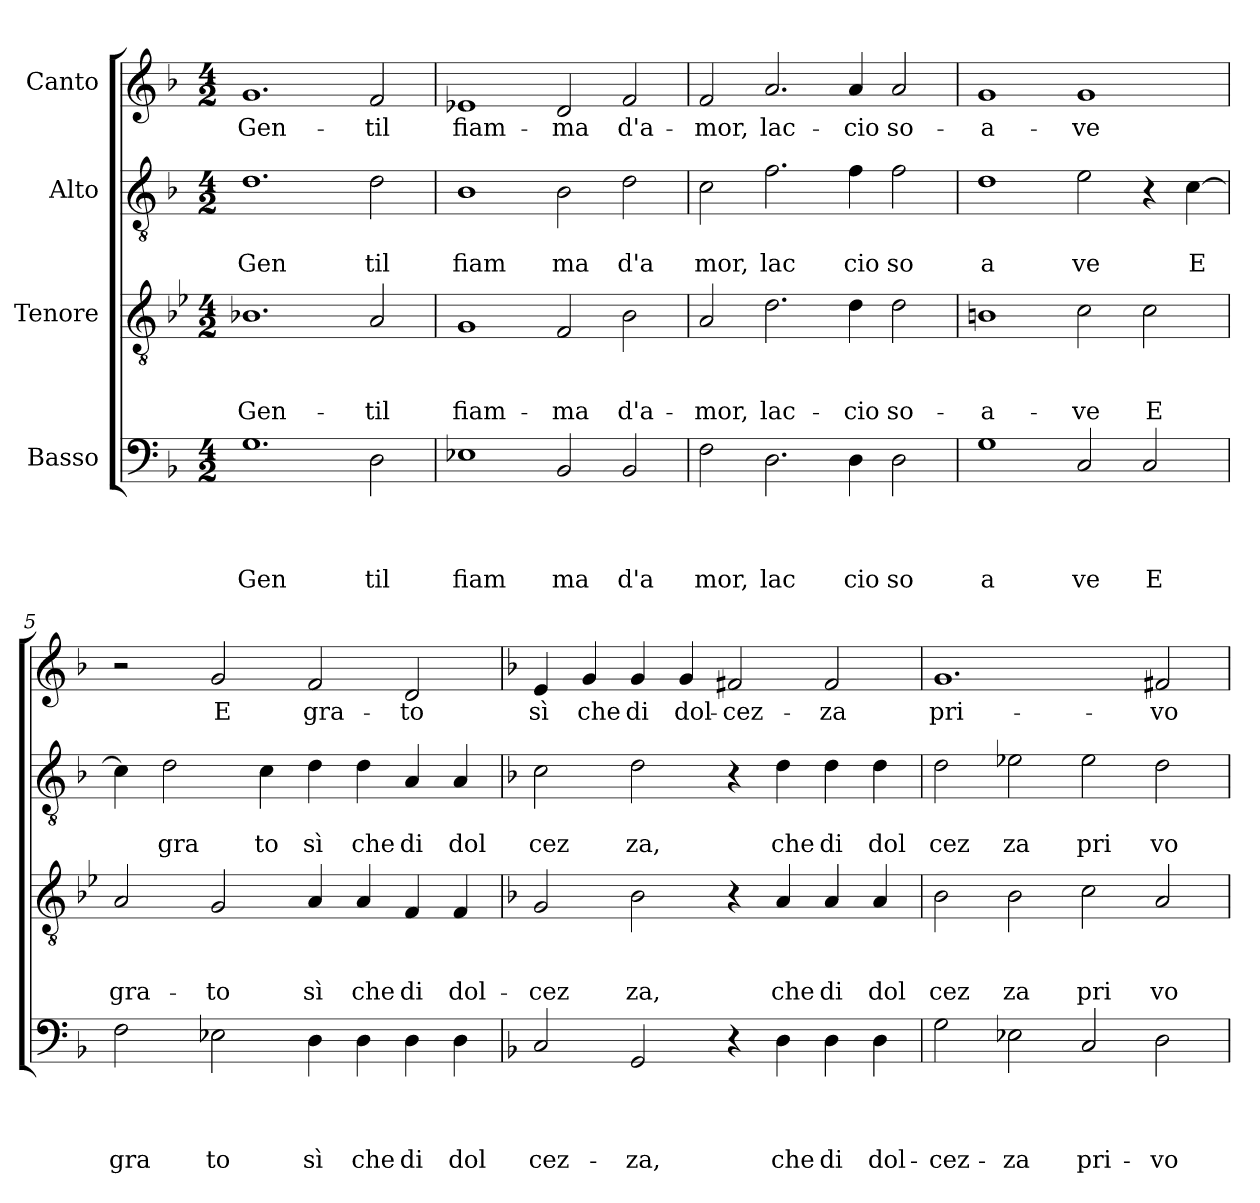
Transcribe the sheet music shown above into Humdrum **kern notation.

**kern	**text	**text	**text	**text	**kern	**text	**text	**text	**kern	**text	**text	**kern	**text
*part4	*part4	*part4	*part4	*part4	*part3	*part3	*part3	*part3	*part2	*part2	*part2	*part1	*part1
*staff4	*staff4	*staff4	*staff4	*staff4	*staff3	*staff3	*staff3	*staff3	*staff2	*staff2	*staff2	*staff1	*staff1
*I"Basso	*	*	*	*	*I"Tenore	*	*	*	*I"Alto	*	*	*I"Canto	*
*clefF4	*	*	*	*	*clefGv2	*	*	*	*clefGv2	*	*	*clefG2	*
*ITrd-3c-5	*	*	*	*	*	*	*	*	*ITrd-3c-5	*	*	*ITrd-3c-5	*
*k[b-e-]	*	*	*	*	*k[b-e-]	*	*	*	*k[b-e-]	*	*	*k[b-e-]	*
*B-:	*	*	*	*	*B-:	*	*	*	*B-:	*	*	*B-:	*
*M4/2	*	*	*	*	*M4/2	*	*	*	*M4/2	*	*	*M4/2	*
=1	=1	=1	=1	=1	=1	=1	=1	=1	=1	=1	=1	=1	=1
!	!	!	!	!LO:LY:b	!	!	!	!LO:LY:b	!	!	!LO:LY:b	!	!LO:LY:b
1.c	.	.	.	Gen	1.B-X	.	.	Gen-	1.g	.	Gen	1.cc	Gen-
!	!	!	!	!LO:LY:b	!	!	!	!LO:LY:b	!	!	!LO:LY:b	!	!LO:LY:b
2G\	.	.	.	til	2A/	.	.	-til	2g\	.	til	2b-/	-til
=2	=2	=2	=2	=2	=2	=2	=2	=2	=2	=2	=2	=2	=2
!	!	!	!	!LO:LY:b	!	!	!	!LO:LY:b	!	!	!LO:LY:b	!	!LO:LY:b
1A-X	.	.	.	fiam	1G	.	.	fiam-	1e-	.	fiam	1a-X	fiam-
!	!	!	!	!LO:LY:b	!	!	!	!LO:LY:b	!	!	!LO:LY:b	!	!LO:LY:b
2E-/	.	.	.	ma	2F/	.	.	-ma	2e-\	.	ma	2g/	-ma
!	!	!	!	!LO:LY:b	!	!	!	!LO:LY:b	!	!	!LO:LY:b	!	!LO:LY:b
2E-/	.	.	.	d'a	2B-\	.	.	d'a-	2g\	.	d'a	2b-/	d'a-
=3	=3	=3	=3	=3	=3	=3	=3	=3	=3	=3	=3	=3	=3
!	!	!	!	!LO:LY:b	!	!	!	!LO:LY:b	!	!	!LO:LY:b	!	!LO:LY:b
2B-\	.	.	.	mor,	2A/	.	.	-mor,	2f\	.	mor,	2b-/	-mor,
!	!	!	!	!LO:LY:b	!	!	!	!LO:LY:b	!	!	!LO:LY:b	!	!LO:LY:b
2.G\	.	.	.	lac	2.d\	.	.	lac-	2.b-\	.	lac	2.dd/	lac-
!	!	!	!	!LO:LY:b	!	!	!	!LO:LY:b	!	!	!LO:LY:b	!	!LO:LY:b
4G\	.	.	.	cio	4d\	.	.	-cio	4b-\	.	cio	4dd/	-cio
!	!	!	!	!LO:LY:b	!	!	!	!LO:LY:b	!	!	!LO:LY:b	!	!LO:LY:b
2G\	.	.	.	so	2d\	.	.	so-	2b-\	.	so	2dd/	so-
=4	=4	=4	=4	=4	=4	=4	=4	=4	=4	=4	=4	=4	=4
!	!	!	!	!LO:LY:b	!	!	!	!LO:LY:b	!	!	!LO:LY:b	!	!LO:LY:b
1c	.	.	.	a	1Bn	.	.	-a-	1g	.	a	1cc	-a-
!	!	!	!	!LO:LY:b	!	!	!	!LO:LY:b	!	!	!LO:LY:b	!	!LO:LY:b
2F/	.	.	.	ve	2c\	.	.	-ve	2a\	.	ve	1cc	-ve
!	!	!	!	!LO:LY:b	!	!	!	!LO:LY:b	!	!	!	!	!
2F/	.	.	.	E	2c\	.	.	E	4r	.	.	.	.
!	!	!	!	!	!	!	!	!	!	!	!LO:LY:b	!	!
.	.	.	.	.	.	.	.	.	[>4f\	.	E	.	.
=5	=5	=5	=5	=5	=5	=5	=5	=5	=5	=5	=5	=5	=5
!	!	!	!	!LO:LY:b	!	!	!	!LO:LY:b	!	!	!	!	!
2B-\	.	.	.	gra	2A/	.	.	gra-	4f\]	.	.	2r	.
!	!	!	!	!	!	!	!	!	!	!	!LO:LY:b	!	!
.	.	.	.	.	.	.	.	.	2g\	.	gra	.	.
!	!	!	!	!LO:LY:b	!	!	!	!LO:LY:b	!	!	!	!	!LO:LY:b
2A-X\	.	.	.	to	2G/	.	.	-to	.	.	.	2cc/	E
!	!	!	!	!	!	!	!	!	!	!	!LO:LY:b	!	!
.	.	.	.	.	.	.	.	.	4f\	.	to	.	.
!	!	!	!	!LO:LY:b	!	!	!	!LO:LY:b	!	!	!LO:LY:b	!	!LO:LY:b
4G\	.	.	.	sì	4A/	.	.	sì	4g\	.	sì	2b-/	gra-
!	!	!	!	!LO:LY:b	!	!	!	!LO:LY:b	!	!	!LO:LY:b	!	!
4G\	.	.	.	che	4A/	.	.	che	4g\	.	che	.	.
!	!	!	!	!LO:LY:b	!	!	!	!LO:LY:b	!	!	!LO:LY:b	!	!LO:LY:b
4G\	.	.	.	di	4F/	.	.	di	4d/	.	di	2g/	-to
!	!	!	!	!LO:LY:b	!	!	!	!LO:LY:b	!	!	!LO:LY:b	!	!
4G\	.	.	.	dol	4F/	.	.	dol-	4d/	.	dol	.	.
!!LO:LB:g=z
=6	=6	=6	=6	=6	=6	=6	=6	=6	=6	=6	=6	=6	=6
*	*	*	*	*	*k[b-]	*	*	*	*	*	*	*	*
*	*	*	*	*	*F:	*	*	*	*	*	*	*	*
!	!	!	!	!LO:LY:b	!	!	!	!LO:LY:b	!	!	!LO:LY:b	!	!LO:LY:b
2F/	.	.	.	cez-	2G/	.	.	-cez	2f\	.	cez	4a/	sì
!	!	!	!	!	!	!	!	!	!	!	!	!	!LO:LY:b
.	.	.	.	.	.	.	.	.	.	.	.	4cc/	che
!	!	!	!	!LO:LY:b	!	!	!	!LO:LY:b	!	!	!LO:LY:b	!	!LO:LY:b
2C/	.	.	.	-za,	2B-\	.	.	za,	2g\	.	za,	4cc/	di
!	!	!	!	!	!	!	!	!	!	!	!	!	!LO:LY:b
.	.	.	.	.	.	.	.	.	.	.	.	4cc/	dol-
!	!	!	!	!	!	!	!	!	!	!	!	!	!LO:LY:b
4r	.	.	.	.	4r	.	.	.	4r	.	.	2bn/	-cez-
!	!	!	!	!LO:LY:b	!	!	!	!LO:LY:b	!	!	!LO:LY:b	!	!
4G\	.	.	.	che	4A/	.	.	che	4g\	.	che	.	.
!	!	!	!	!LO:LY:b	!	!	!	!LO:LY:b	!	!	!LO:LY:b	!	!LO:LY:b
4G\	.	.	.	di	4A/	.	.	di	4g\	.	di	2b/	-za
!	!	!	!	!LO:LY:b	!	!	!	!LO:LY:b	!	!	!LO:LY:b	!	!
4G\	.	.	.	dol-	4A/	.	.	dol	4g\	.	dol	.	.
=7	=7	=7	=7	=7	=7	=7	=7	=7	=7	=7	=7	=7	=7
!	!	!	!	!LO:LY:b	!	!	!	!LO:LY:b	!	!	!LO:LY:b	!	!LO:LY:b
2c\	.	.	.	-cez-	2B-\	.	.	cez	2g\	.	cez	1.cc	pri-
!	!	!	!	!LO:LY:b	!	!	!	!LO:LY:b	!	!	!LO:LY:b	!	!
2A-X\	.	.	.	-za	2B-\	.	.	za	2a-X\	.	za	.	.
!	!	!	!	!LO:LY:b	!	!	!	!LO:LY:b	!	!	!LO:LY:b	!	!
2F/	.	.	.	pri-	2c\	.	.	pri	2a-\	.	pri	.	.
!	!	!	!	!LO:LY:b	!	!	!	!LO:LY:b	!	!	!LO:LY:b	!	!LO:LY:b
2G\	.	.	.	-vo	2A/	.	.	vo	2g\	.	vo	2bn/	-vo
=	=	=	=	=	=	=	=	=	=	=	=	=	=
*-	*-	*-	*-	*-	*-	*-	*-	*-	*-	*-	*-	*-	*-
